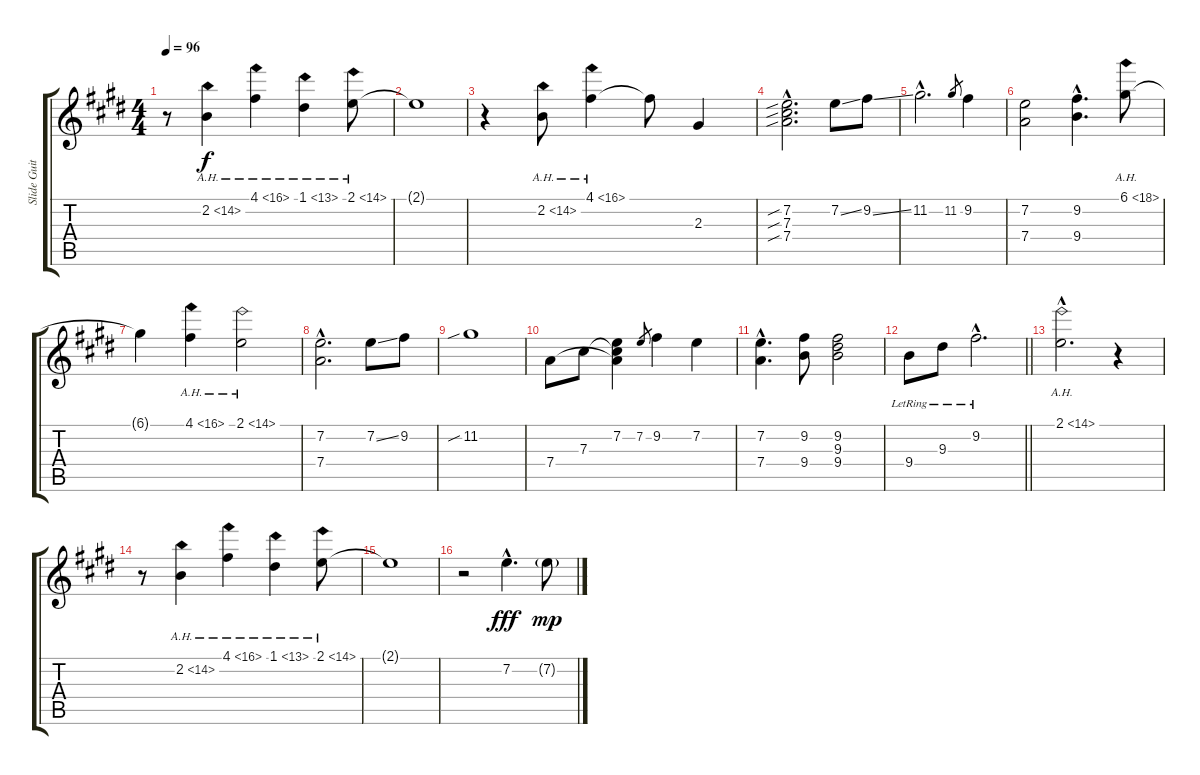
\track ("Slide Guitar (Duane)" "Slide Guit") {instrument electricguitarjazz}
\staff {score tabs}
\tuning (D4 A3 Gb3 D3 A2 D2) {hide}
\ts (4 4)
\tempo 96
\clef g2
\ks e
r.8{dy f} 2.2{ah 12}.4 4.1{ah 12}.4 1.1{ah 12}.4 2.1{ah 12}.8 |
2.1{t}.1 |
r.4 2.2{ah 12}.8 4.1{ah 12}.4 4.1{t}.8 2.3.4 |
(7.2{sib hac} 7.3{sib hac} 7.4{sib hac}).2{d} 7.2{ss}.8 9.2{ss}.8 |
11.2{hac}.2{d} 11.2.8{gr} 9.2.4 |
(7.2 7.4).2 (9.2{hac} 9.4{hac}).4{d} 6.1{ah 12}.8 |
6.1{t}.4 4.1{ah 12}.4 2.1{ah 12}.2 |
(7.2{hac} 7.4{hac}).2{d} 7.2{ss}.8 9.2.8 |
11.2{sib}.1 |
7.4.8 7.3.8 (7.2 7.3{t} 7.4{t}).4 7.2.8{gr} 9.2.4 7.2.4 |
(7.2{hac} 7.4{hac}).4{d} (9.2 9.4).8 (9.2 9.3 9.4).2 |
\barLineRight lightlight
9.4{lr}.8 9.3{lr}.8 9.2{hac lr}.2{d} |
2.1{ah 12 hac}.2{d} r.4 |
r.8 2.2{ah 12}.4 4.1{ah 12}.4 1.1{ah 12}.4 2.1{ah 12}.8 |
2.1{t}.1 |
r.2 7.2{hac}.4{d dy fff} 7.2{ss g}.8{dy mp}
